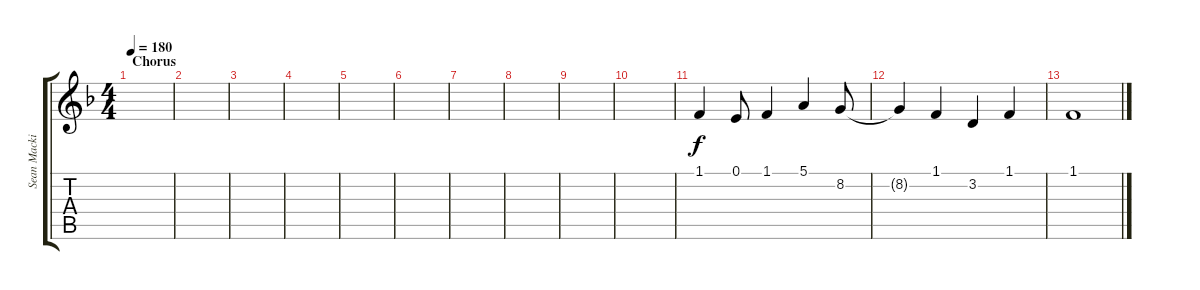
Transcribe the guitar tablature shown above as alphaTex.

\track ("Sean Mackin (Voice 2)" "Sean Macki") {instrument lead1square}
\staff {score tabs}
\tuning (E4 B3 G3 D3 A2 E2) {hide}
\ts (4 4)
\section ("" "Chorus")
\tempo 180
\clef g2
\ks f
|
|
|
|
|
|
|
|
|
|
1.1.4{volume 15} 0.1.8 1.1.4 5.1.4 8.2.8 |
8.2{t}.4 1.1.4 3.2.4 1.1.4 |
1.1.1
